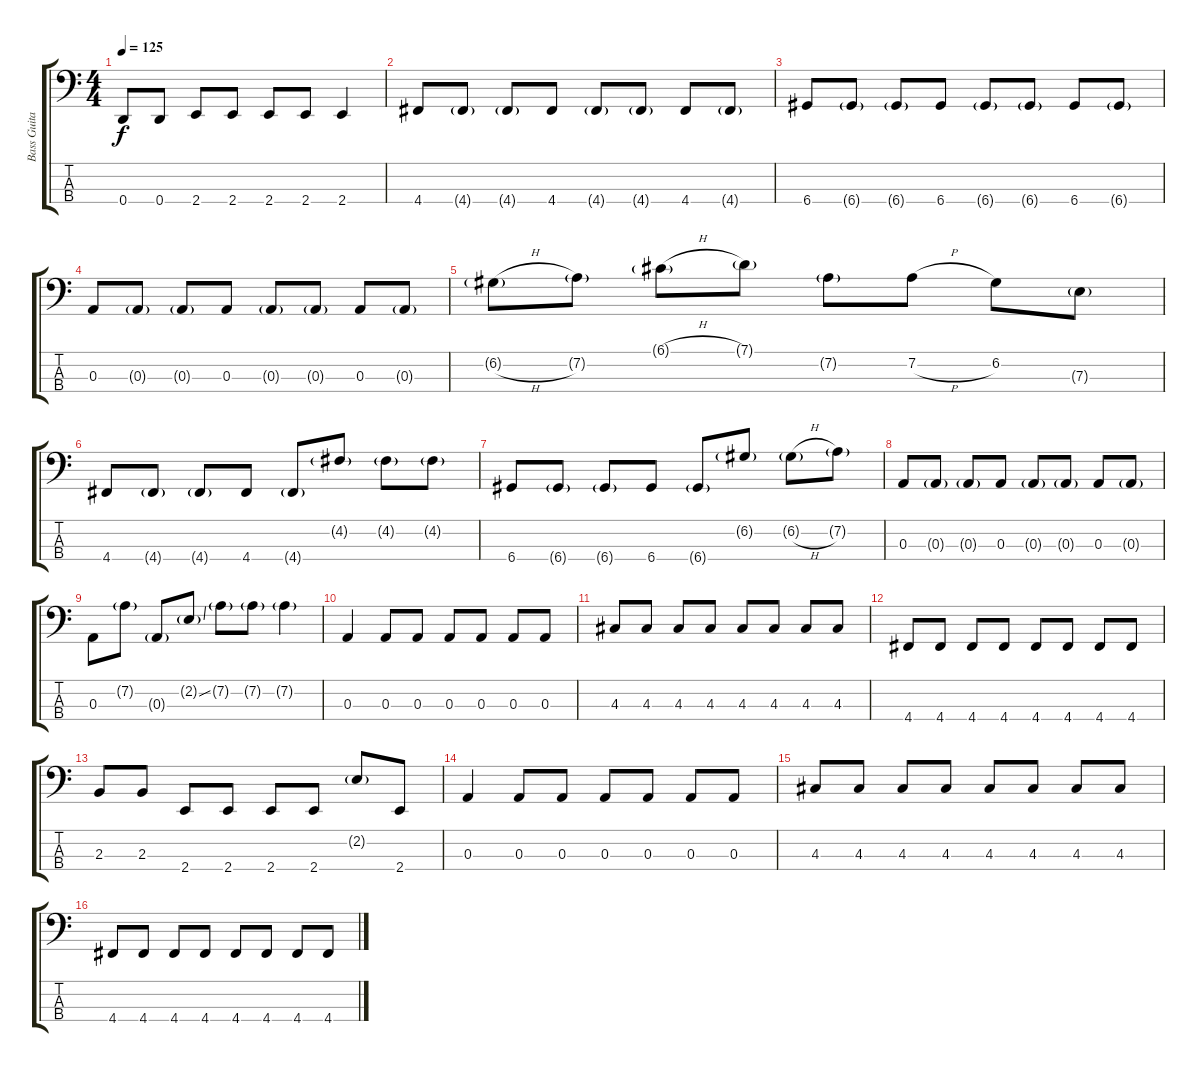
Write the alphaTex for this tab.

\track ("Bass Guitar" "Bass Guita") {instrument fretlessbass}
\staff {score tabs}
\tuning (G2 D2 A1 D1) {hide}
\ts (4 4)
\tempo 125
\clef f4
\ks c
0.4.8{dy f} 0.4.8 2.4.8 2.4.8 2.4.8 2.4.8 2.4.4 |
4.4.8 4.4{g}.8 4.4{g}.8 4.4.8 4.4{g}.8 4.4{g}.8 4.4.8 4.4{g}.8 |
6.4.8 6.4{g}.8 6.4{g}.8 6.4.8 6.4{g}.8 6.4{g}.8 6.4.8 6.4{g}.8 |
0.3.8 0.3{g}.8 0.3{g}.8 0.3.8 0.3{g}.8 0.3{g}.8 0.3.8 0.3{g}.8 |
6.2{h g}.8 7.2{g}.8 6.1{h g}.8 7.1{g}.8 7.2{g}.8 7.2{h}.8 6.2.8 7.3{g}.8 |
4.4.8 4.4{g}.8 4.4{g}.8 4.4.8 4.4{g}.8 4.2{g}.8 4.2{g}.8 4.2{g}.8 |
6.4.8 6.4{g}.8 6.4{g}.8 6.4.8 6.4{g}.8 6.2{g}.8 6.2{h g}.8 7.2{g}.8 |
0.3.8 0.3{g}.8 0.3{g}.8 0.3.8 0.3{g}.8 0.3{g}.8 0.3.8 0.3{g}.8 |
0.3.8 7.2{g}.8 0.3{g}.8 2.2{ss g}.8 7.2{g}.8 7.2{g}.8 7.2{g}.4 |
0.3.4 0.3.8 0.3.8 0.3.8 0.3.8 0.3.8 0.3.8 |
4.3.8 4.3.8 4.3.8 4.3.8 4.3.8 4.3.8 4.3.8 4.3.8 |
4.4.8 4.4.8 4.4.8 4.4.8 4.4.8 4.4.8 4.4.8 4.4.8 |
2.3.8 2.3.8 2.4.8 2.4.8 2.4.8 2.4.8 2.2{g}.8 2.4.8 |
0.3.4 0.3.8 0.3.8 0.3.8 0.3.8 0.3.8 0.3.8 |
4.3.8 4.3.8 4.3.8 4.3.8 4.3.8 4.3.8 4.3.8 4.3.8 |
4.4.8 4.4.8 4.4.8 4.4.8 4.4.8 4.4.8 4.4.8 4.4.8
